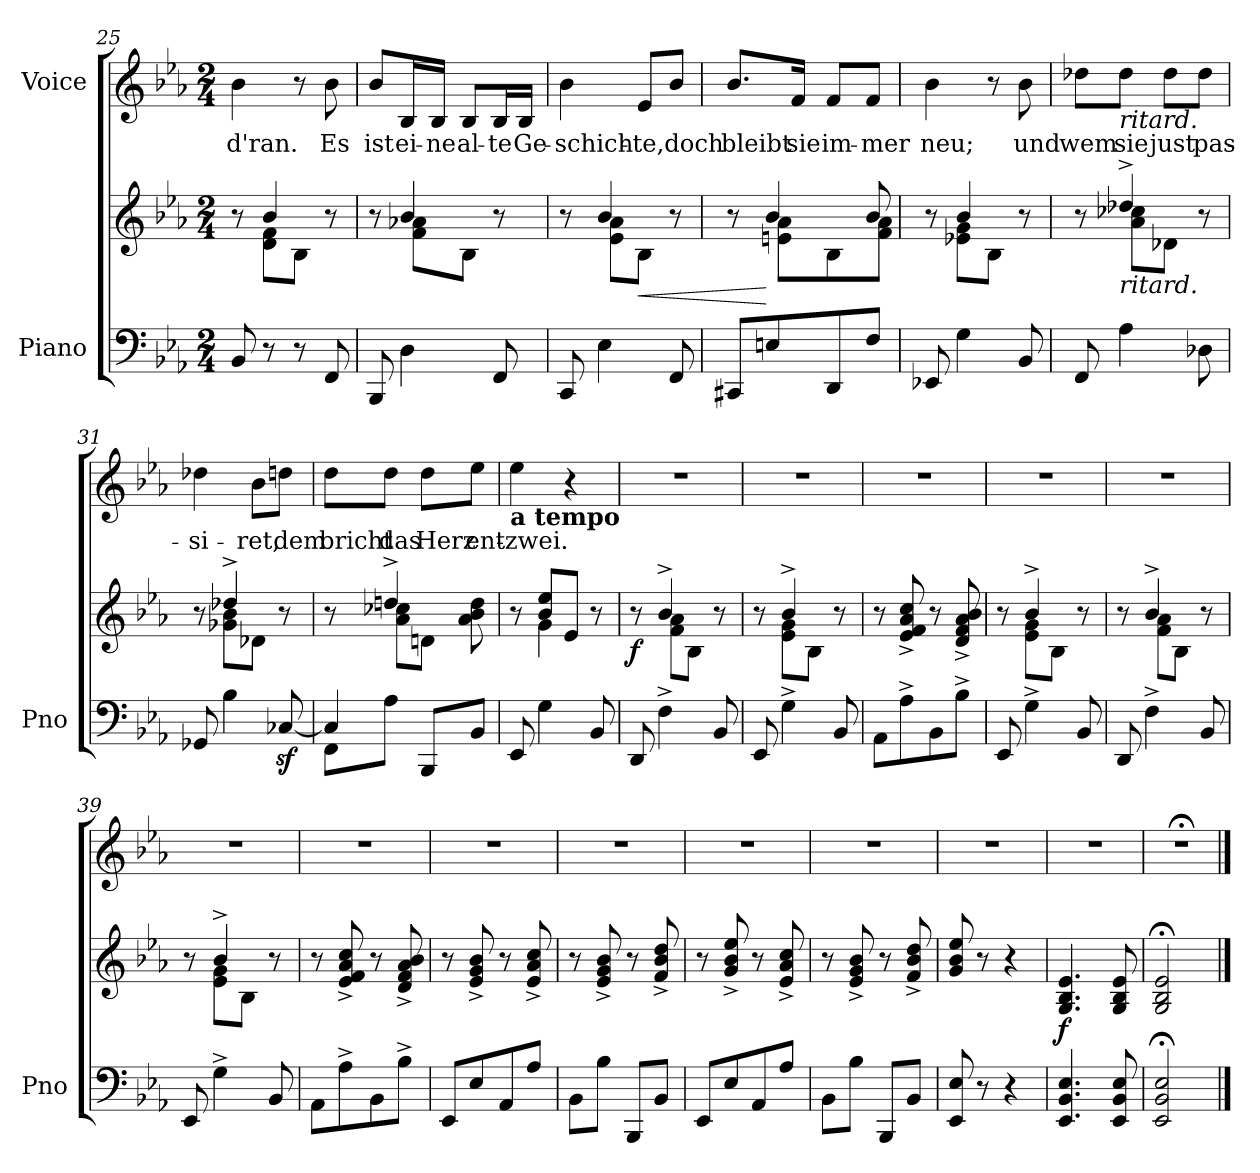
**kern	**kern	**dynam	**kern	**text
*part2	*part2	*part2	*part1	*part1
*staff3	*staff2	*staff2/3	*staff1	*staff1
*I"Piano	*	*	*I"Voice	*
*I'Pno	*	*	*	*
*clefF4	*clefG2	*	*clefG2	*
*k[b-e-a-]	*k[b-e-a-]	*	*k[b-e-a-]	*
*M2/4	*M2/4	*	*M2/4	*
=25	=25	=25	=25	=25
*	*^	*	*	*
8BB-/	8r	8ryy	.	4b-\	d'ran.
8r	4b-/	8d\ 8f\L	.	.	.
8r	.	8B-\J	.	8r	.
8FF/	8r	8ryy	.	8b-\	Es
=26	=26	=26	=26	=26	=26
8BBB-/	8r	8ryy	.	8b-/L	ist
4D\	4b-/	8f\ 8a-X\L	.	16B-/L	ei-
.	.	.	.	16B-/JJ	-ne
.	.	8B-\J	.	8B-/L	al-
8FF/	8r	8ryy	.	16B-/L	-te
.	.	.	.	16B-/JJ	Ge-
=27	=27	=27	=27	=27	=27
8CC/	8r	8ryy	.	4b-\	-schich-
4E-\	4b-/	8e-\ 8a-\L	.	.	.
!	!	!	!LO:HP:b	!	!
.	.	8B-\J	<	8e-/L	-te,
8FF/	8r	8ryy	.	8b-/J	doch
=28	=28	=28	=28	=28	=28
8CC#X/L	8r	8ryy	.	8.b-/L	bleibt
8En/	4b-/	8en\ 8a-\L	[	.	.
.	.	.	.	16f/Jk	sie
8DD/	.	8B-\	.	8f/L	im-
8F/J	8b-/	8f\ 8a-\J	.	8f/J	-mer
=29	=29	=29	=29	=29	=29
8EE-X/	8r	8ryy	.	4b-\	neu;
4G\	4b-/	8e-X\ 8g\L	.	.	.
.	.	8B-\J	.	8r	.
8BB-/	8r	8ryy	.	8b-\	und
=30	=30	=30	=30	=30	=30
8FF/	8r	8ryy	.	8dd-X\L	wem
!	!	!	!	!LO:TX:b:i:t=ritard.	!
!	!LO:TX:b:i:t=ritard.	!	!	!	!
4A-\	4dd-X^/	8a-\ 8cc-X\L	.	8dd-\J	sie
.	.	8d-X\J	.	8dd-\L	just
8D-X\	8r	8ryy	.	8dd-\J	pas-
=31	=31	=31	=31	=31	=31
8GG-X/	8r	8ryy	.	4dd-X\	-si-
4B-\	4dd-X^/	8g-X\ 8b-\L	.	.	.
.	.	8d-X\J	.	8b-\L	-ret,
[8C-Xz</	8r	8ryy	.	8ddn\J	dem
=32	=32	=32	=32	=32	=32
*^	*	*	*	*	*
4C-/]	8FF\L	8r	8ryy	.	8dd\L	bricht
.	8A-\J	4ddn^/	8a-\ 8cc-X\L	.	8dd\J	das
8BBB-/L	4ryy	.	8dn\J	.	8dd\L	Herz
8BB-/J	.	8a-\ 8b-\ 8dd\	8ryy	.	8ee-\J	ent-
*v	*v	*	*	*	*	*
=33	=33	=33	=33	=33	=33
!	!	!	!	!LO:TX:b:B:t=a tempo	!
8EE-/	8r	8ryy	.	4ee-\	-zwei.
4G\	8b-/ 8ee-/L	4g\	.	.	.
.	8e-/J	.	.	4r	.
8BB-/	8r	8ryy	.	.	.
=34	=34	=34	=34	=34	=34
!	!	!	!LO:DY:b	!	!
8DD/	8r	8ryy	f	2r	.
4F^\	4b-^/	8f\ 8a-\L	.	.	.
.	.	8B-\J	.	.	.
8BB-/	8r	8ryy	.	.	.
=35	=35	=35	=35	=35	=35
8EE-/	8r	8ryy	.	2r	.
4G^\	4b-^/	8e-\ 8g\L	.	.	.
.	.	8B-\J	.	.	.
8BB-/	8r	8ryy	.	.	.
*	*v	*v	*	*	*
=36	=36	=36	=36	=36
8AA-\L	8r	.	2r	.
8A-^\	8e-/^> 8f/^> 8a-/^> 8cc/^>	.	.	.
8BB-\	8r	.	.	.
8B-^\J	8d/^> 8f/^> 8a-/^> 8b-/^>	.	.	.
=37	=37	=37	=37	=37
*	*^	*	*	*
8EE-/	8r	8ryy	.	2r	.
4G^\	4b-^/	8e-\ 8g\L	.	.	.
.	.	8B-\J	.	.	.
8BB-/	8r	8ryy	.	.	.
=38	=38	=38	=38	=38	=38
8DD/	8r	8ryy	.	2r	.
4F^\	4b-^/	8f\ 8a-\L	.	.	.
.	.	8B-\J	.	.	.
8BB-/	8r	8ryy	.	.	.
=39	=39	=39	=39	=39	=39
8EE-/	8r	8ryy	.	2r	.
4G^\	4b-^/	8e-\ 8g\L	.	.	.
.	.	8B-\J	.	.	.
8BB-/	8r	8ryy	.	.	.
*	*v	*v	*	*	*
=40	=40	=40	=40	=40
8AA-\L	8r	.	2r	.
8A-^\	8e-/^> 8f/^> 8a-/^> 8cc/^>	.	.	.
8BB-\	8r	.	.	.
8B-^\J	8d/^> 8f/^> 8a-/^> 8b-/^>	.	.	.
=41	=41	=41	=41	=41
8EE-/L	8r	.	2r	.
8E-/	8e-/^> 8g/^> 8b-/^>	.	.	.
8AA-/	8r	.	.	.
8A-/J	8e-/^> 8a-/^> 8cc/^>	.	.	.
=42	=42	=42	=42	=42
8BB-\L	8r	.	2r	.
8B-\J	8e-/^> 8g/^> 8b-/^>	.	.	.
8BBB-/L	8r	.	.	.
8BB-/J	8f/^> 8b-/^> 8dd/^>	.	.	.
=43	=43	=43	=43	=43
8EE-/L	8r	.	2r	.
8E-/	8g/^> 8b-/^> 8ee-/^>	.	.	.
8AA-/	8r	.	.	.
8A-/J	8e-/^> 8a-/^> 8cc/^>	.	.	.
=44	=44	=44	=44	=44
8BB-\L	8r	.	2r	.
8B-\J	8e-/^> 8g/^> 8b-/^>	.	.	.
8BBB-/L	8r	.	.	.
8BB-/J	8f/^> 8b-/^> 8dd/^>	.	.	.
=45	=45	=45	=45	=45
8EE-/ 8E-/	8g/ 8b-/ 8ee-/	.	2r	.
8r	8r	.	.	.
4r	4r	.	.	.
=46	=46	=46	=46	=46
!	!	!LO:DY:b	!	!
4.EE-/ 4.BB-/ 4.E-/	4.G/ 4.B-/ 4.e-/	f	2r	.
8EE-/ 8BB-/ 8E-/	8G/ 8B-/ 8e-/	.	.	.
=47	=47	=47	=47	=47
2EE-/;< 2BB-/;< 2E-/;<	2G/;< 2B-/;< 2e-/;<	.	2r;<	.
==	==	==	==	==
*-	*-	*-	*-	*-
